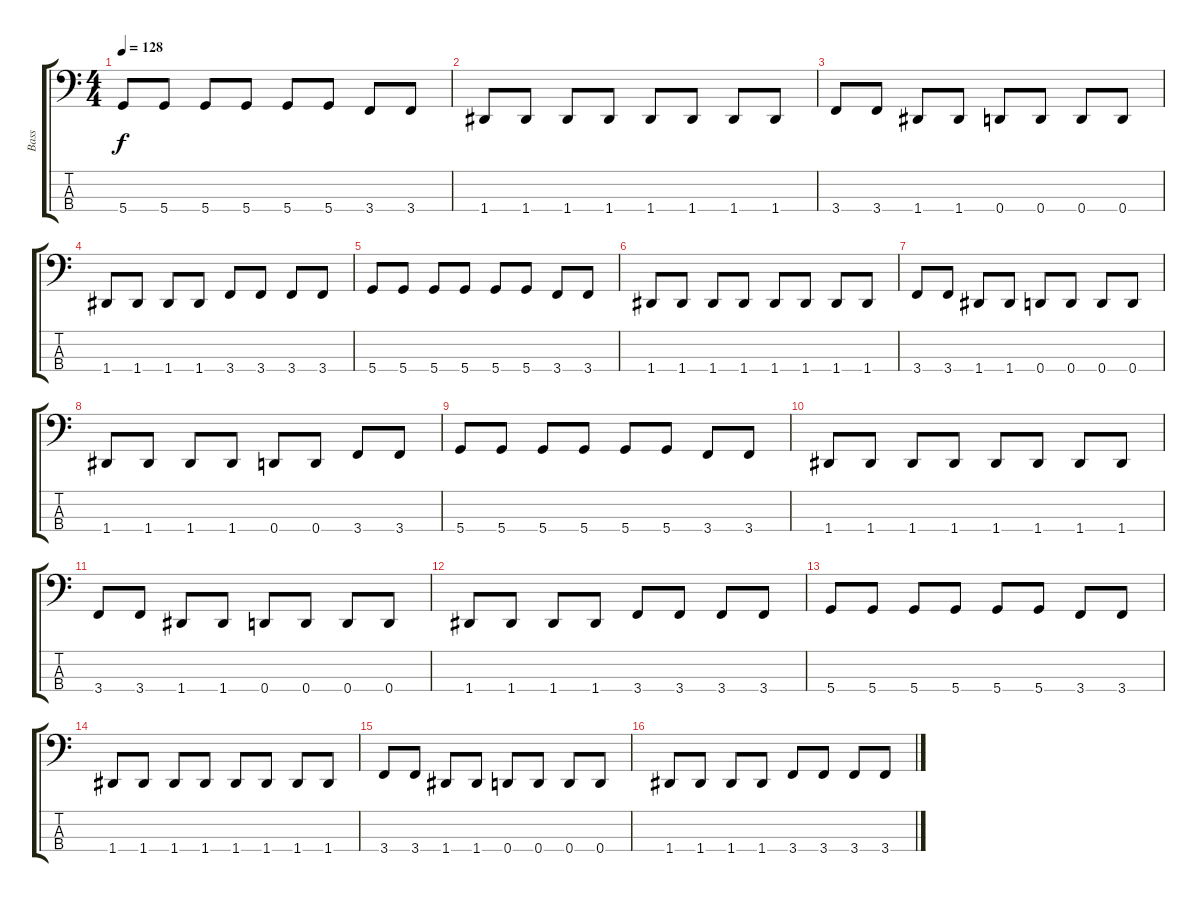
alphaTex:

\track ("Bass" "Bass") {instrument electricbassfinger}
\staff {score tabs}
\tuning (G2 D2 A1 D1) {hide}
\ts (4 4)
\tempo 128
\clef f4
\ks c
5.4.8{dy f} 5.4.8 5.4.8 5.4.8 5.4.8 5.4.8 3.4.8 3.4.8 |
1.4.8 1.4.8 1.4.8 1.4.8 1.4.8 1.4.8 1.4.8 1.4.8 |
3.4.8 3.4.8 1.4.8 1.4.8 0.4.8 0.4.8 0.4.8 0.4.8 |
1.4.8 1.4.8 1.4.8 1.4.8 3.4.8 3.4.8 3.4.8 3.4.8 |
5.4.8 5.4.8 5.4.8 5.4.8 5.4.8 5.4.8 3.4.8 3.4.8 |
1.4.8 1.4.8 1.4.8 1.4.8 1.4.8 1.4.8 1.4.8 1.4.8 |
3.4.8 3.4.8 1.4.8 1.4.8 0.4.8 0.4.8 0.4.8 0.4.8 |
1.4.8 1.4.8 1.4.8 1.4.8 0.4.8 0.4.8 3.4.8 3.4.8 |
5.4.8 5.4.8 5.4.8 5.4.8 5.4.8 5.4.8 3.4.8 3.4.8 |
1.4.8 1.4.8 1.4.8 1.4.8 1.4.8 1.4.8 1.4.8 1.4.8 |
3.4.8 3.4.8 1.4.8 1.4.8 0.4.8 0.4.8 0.4.8 0.4.8 |
1.4.8 1.4.8 1.4.8 1.4.8 3.4.8 3.4.8 3.4.8 3.4.8 |
5.4.8 5.4.8 5.4.8 5.4.8 5.4.8 5.4.8 3.4.8 3.4.8 |
1.4.8 1.4.8 1.4.8 1.4.8 1.4.8 1.4.8 1.4.8 1.4.8 |
3.4.8 3.4.8 1.4.8 1.4.8 0.4.8 0.4.8 0.4.8 0.4.8 |
1.4.8 1.4.8 1.4.8 1.4.8 3.4.8 3.4.8 3.4.8 3.4.8
